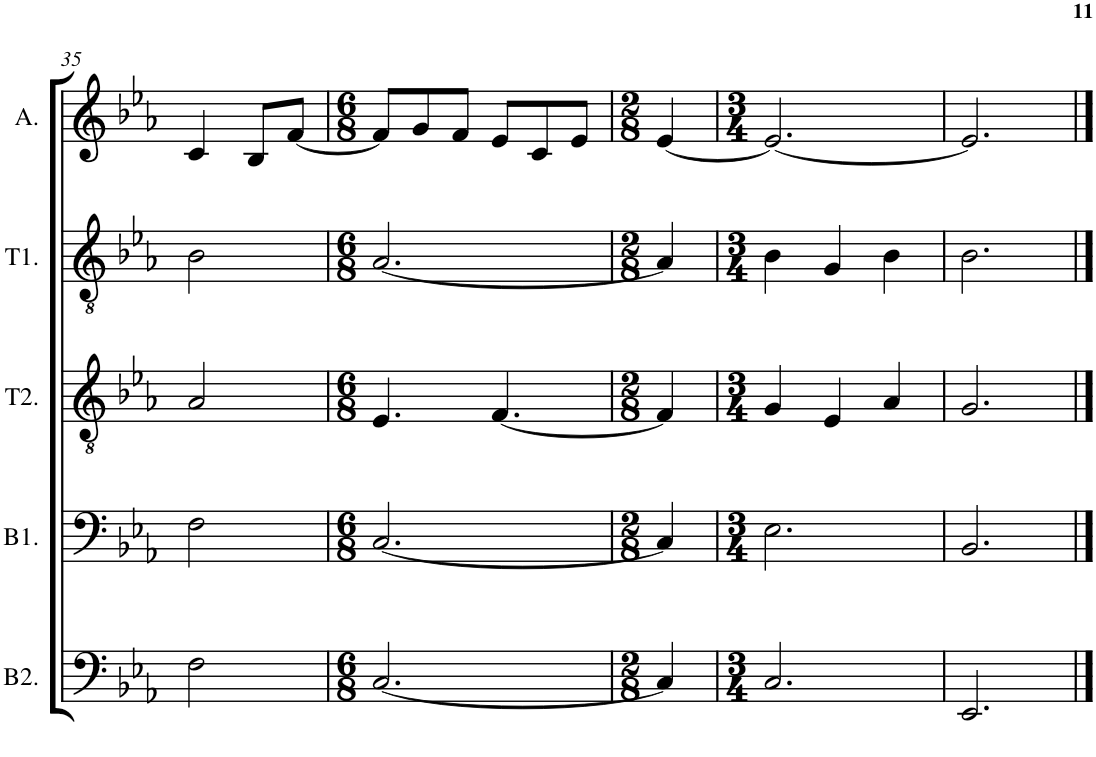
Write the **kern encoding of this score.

**kern	**kern	**kern	**kern	**kern
*part5	*part4	*part3	*part2	*part1
*staff5	*staff4	*staff3	*staff2	*staff1
*I"Bass 2	*I"Bass 1	*I"Tenor 2	*I"Tenor 1	*I"Alto
*I'B2.	*I'B1.	*I'T2.	*I'T1.	*I'A.
!!LO:PB:g=z
*clefF4	*clefF4	*clefGv2	*clefGv2	*clefG2
*k[b-e-a-]	*k[b-e-a-]	*k[b-e-a-]	*k[b-e-a-]	*k[b-e-a-]
*E-:	*E-:	*E-:	*E-:	*E-:
*M2/4	*M2/4	*M2/4	*M2/4	*M2/4
=35	=35	=35	=35	=35
2F\	2F\	2A-/	2B-\	4c/
.	.	.	.	8B-/L
.	.	.	.	[8f/J
=36	=36	=36	=36	=36
*M6/8	*M6/8	*M6/8	*M6/8	*M6/8
[2.C/	[2.C/	4.E-/	[2.A-/	8f/L]
.	.	.	.	8g/
.	.	.	.	8f/J
.	.	[4.F/	.	8e-/L
.	.	.	.	8c/
.	.	.	.	8e-/J
=37	=37	=37	=37	=37
*M2/8	*M2/8	*M2/8	*M2/8	*M2/8
4C/]	4C/]	4F/]	4A-/]	[4e-/
=38	=38	=38	=38	=38
*M3/4	*M3/4	*M3/4	*M3/4	*M3/4
2.C/	2.E-\	4G/	4B-\	2.e-/_
.	.	4E-/	4G/	.
.	.	4A-/	4B-\	.
=39	=39	=39	=39	=39
2.EE-/	2.BB-/	2.G/	2.B-\	2.e-/]
==	==	==	==	==
*-	*-	*-	*-	*-
